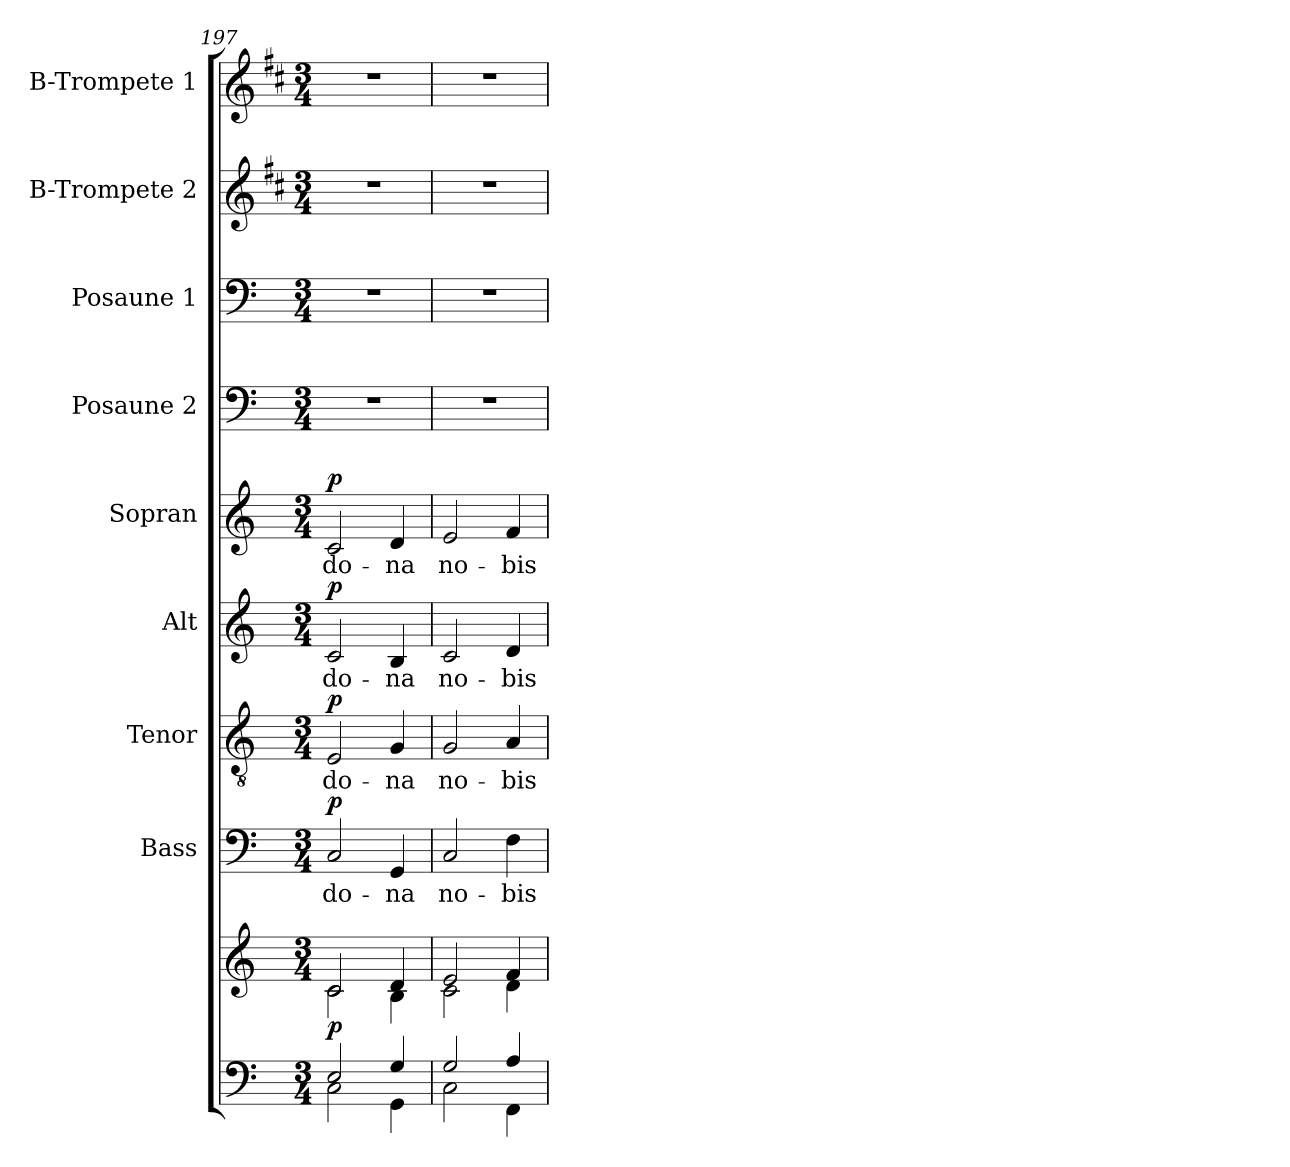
**kern	**kern	**dynam	**kern	**text	**dynam	**kern	**text	**dynam	**kern	**text	**dynam	**kern	**text	**dynam	**kern	**kern	**kern	**kern
*part9	*part9	*part9	*part8	*part8	*part8	*part7	*part7	*part7	*part6	*part6	*part6	*part5	*part5	*part5	*part4	*part3	*part2	*part1
*staff10	*staff9	*staff9/10	*staff8	*staff8	*staff8	*staff7	*staff7	*staff7	*staff6	*staff6	*staff6	*staff5	*staff5	*staff5	*staff4	*staff3	*staff2	*staff1
*	*	*	*I"Bass	*	*	*I"Tenor	*	*	*I"Alt	*	*	*I"Sopran	*	*	*I"Posaune 2	*I"Posaune 1	*I"B-Trompete 2	*I"B-Trompete 1
*	*	*	*I'B.	*	*	*I'T.	*	*	*I'A.	*	*	*I'S.	*	*	*I'Pos. 2	*I'Pos. 1	*I'B Trp. 2	*I'B Trp. 1
*clefF4	*clefG2	*	*clefF4	*	*	*clefGv2	*	*	*clefG2	*	*	*clefG2	*	*	*clefF4	*clefF4	*clefG2	*clefG2
*	*	*	*	*	*	*	*	*	*	*	*	*	*	*	*	*	*ITrd1c2	*ITrd1c2
*k[]	*k[]	*	*k[]	*	*	*k[]	*	*	*k[]	*	*	*k[]	*	*	*k[]	*k[]	*k[]	*k[]
*C:	*C:	*	*C:	*	*	*C:	*	*	*C:	*	*	*C:	*	*	*C:	*C:	*C:	*C:
*M3/4	*M3/4	*	*M3/4	*	*	*M3/4	*	*	*M3/4	*	*	*M3/4	*	*	*M3/4	*M3/4	*M3/4	*M3/4
=197	=197	=197	=197	=197	=197	=197	=197	=197	=197	=197	=197	=197	=197	=197	=197	=197	=197	=197
*^	*^	*	*	*	*	*	*	*	*	*	*	*	*	*	*	*	*	*
!	!	!	!	!LO:DY:b	!	!LO:LY:b	!LO:DY:a	!	!LO:LY:b	!LO:DY:a	!	!LO:LY:b	!LO:DY:a	!	!LO:LY:b	!LO:DY:a	!	!	!	!
2E/	2C\	2c/	2c\	p	2C/	do-	p	2E/	do-	p	2c/	do-	p	2c/	do-	p	2.r	2.r	2.r	2.r
!	!	!	!	!	!	!LO:LY:b	!	!	!LO:LY:b	!	!	!LO:LY:b	!	!	!LO:LY:b	!	!	!	!	!
4G/	4GG\	4d/	4B\	.	4GG/	-na	.	4G/	-na	.	4B/	-na	.	4d/	-na	.	.	.	.	.
=198	=198	=198	=198	=198	=198	=198	=198	=198	=198	=198	=198	=198	=198	=198	=198	=198	=198	=198	=198	=198
!	!	!	!	!	!	!LO:LY:b	!	!	!LO:LY:b	!	!	!LO:LY:b	!	!	!LO:LY:b	!	!	!	!	!
2G/	2C\	2e/	2c\	.	2C/	no-	.	2G/	no-	.	2c/	no-	.	2e/	no-	.	2.r	2.r	2.r	2.r
!	!	!	!	!	!	!LO:LY:b	!	!	!LO:LY:b	!	!	!LO:LY:b	!	!	!LO:LY:b	!	!	!	!	!
4A/	4FF\	4f/	4d\	.	4F\	-bis	.	4A/	-bis	.	4d/	-bis	.	4f/	-bis	.	.	.	.	.
*v	*v	*	*	*	*	*	*	*	*	*	*	*	*	*	*	*	*	*	*	*
*	*v	*v	*	*	*	*	*	*	*	*	*	*	*	*	*	*	*	*	*
=	=	=	=	=	=	=	=	=	=	=	=	=	=	=	=	=	=	=
*-	*-	*-	*-	*-	*-	*-	*-	*-	*-	*-	*-	*-	*-	*-	*-	*-	*-	*-
